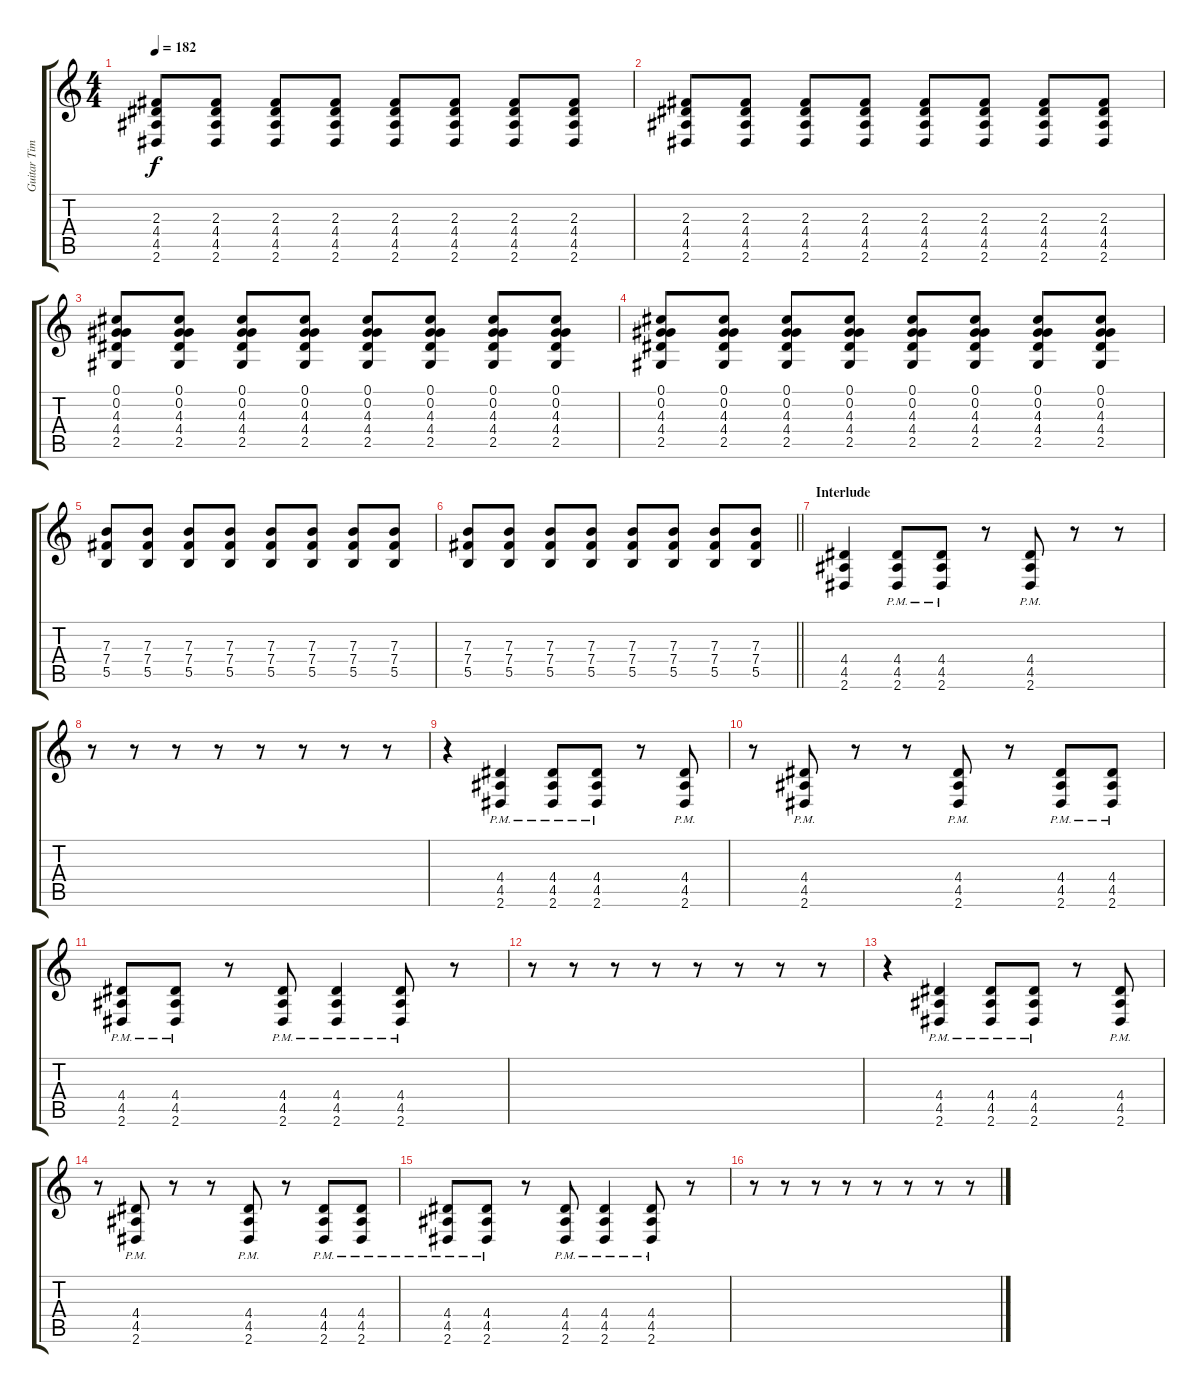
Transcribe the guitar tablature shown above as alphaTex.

\track ("Guitar Tim Hillier-Brook" "Guitar Tim") {instrument distortionguitar}
\staff {score tabs}
\tuning (Db4 Ab3 E3 B2 Gb2 Db2) {hide}
\ts (4 4)
\tempo 182
\clef g2
\ks c
(2.3 4.4 4.5 2.6).8{dy f} (2.3 4.4 4.5 2.6).8 (2.3 4.4 4.5 2.6).8 (2.3 4.4 4.5 2.6).8 (2.3 4.4 4.5 2.6).8 (2.3 4.4 4.5 2.6).8 (2.3 4.4 4.5 2.6).8 (2.3 4.4 4.5 2.6).8 |
(2.3 4.4 4.5 2.6).8 (2.3 4.4 4.5 2.6).8 (2.3 4.4 4.5 2.6).8 (2.3 4.4 4.5 2.6).8 (2.3 4.4 4.5 2.6).8 (2.3 4.4 4.5 2.6).8 (2.3 4.4 4.5 2.6).8 (2.3 4.4 4.5 2.6).8 |
(0.1 0.2 4.3 4.4 2.5).8 (0.1 0.2 4.3 4.4 2.5).8 (0.1 0.2 4.3 4.4 2.5).8 (0.1 0.2 4.3 4.4 2.5).8 (0.1 0.2 4.3 4.4 2.5).8 (0.1 0.2 4.3 4.4 2.5).8 (0.1 0.2 4.3 4.4 2.5).8 (0.1 0.2 4.3 4.4 2.5).8 |
(0.1 0.2 4.3 4.4 2.5).8 (0.1 0.2 4.3 4.4 2.5).8 (0.1 0.2 4.3 4.4 2.5).8 (0.1 0.2 4.3 4.4 2.5).8 (0.1 0.2 4.3 4.4 2.5).8 (0.1 0.2 4.3 4.4 2.5).8 (0.1 0.2 4.3 4.4 2.5).8 (0.1 0.2 4.3 4.4 2.5).8 |
(7.3 7.4 5.5).8 (7.3 7.4 5.5).8 (7.3 7.4 5.5).8 (7.3 7.4 5.5).8 (7.3 7.4 5.5).8 (7.3 7.4 5.5).8 (7.3 7.4 5.5).8 (7.3 7.4 5.5).8 |
\barLineRight lightlight
(7.3 7.4 5.5).8 (7.3 7.4 5.5).8 (7.3 7.4 5.5).8 (7.3 7.4 5.5).8 (7.3 7.4 5.5).8 (7.3 7.4 5.5).8 (7.3 7.4 5.5).8 (7.3 7.4 5.5).8 |
\section ("" "Interlude")
(4.4 4.5 2.6).4 (4.4{pm} 4.5{pm} 2.6{pm}).8 (4.4{pm} 4.5{pm} 2.6{pm}).8 r.8 (4.4{pm} 4.5{pm} 2.6{pm}).8 r.8 r.8 |
r.8 r.8 r.8 r.8 r.8 r.8 r.8 r.8 |
r.4 (4.4{pm} 4.5{pm} 2.6{pm}).4 (4.4{pm} 4.5{pm} 2.6{pm}).8 (4.4{pm} 4.5{pm} 2.6{pm}).8 r.8 (4.4{pm} 4.5{pm} 2.6{pm}).8 |
r.8 (4.4{pm} 4.5{pm} 2.6{pm}).8 r.8 r.8 (4.4{pm} 4.5{pm} 2.6{pm}).8 r.8 (4.4{pm} 4.5{pm} 2.6{pm}).8 (4.4{pm} 4.5{pm} 2.6{pm}).8 |
(4.4{pm} 4.5{pm} 2.6{pm}).8 (4.4{pm} 4.5{pm} 2.6{pm}).8 r.8 (4.4{pm} 4.5{pm} 2.6{pm}).8 (4.4{pm} 4.5{pm} 2.6{pm}).4 (4.4{pm} 4.5{pm} 2.6{pm}).8 r.8 |
r.8 r.8 r.8 r.8 r.8 r.8 r.8 r.8 |
r.4 (4.4{pm} 4.5{pm} 2.6{pm}).4 (4.4{pm} 4.5{pm} 2.6{pm}).8 (4.4{pm} 4.5{pm} 2.6{pm}).8 r.8 (4.4{pm} 4.5{pm} 2.6{pm}).8 |
r.8 (4.4{pm} 4.5{pm} 2.6{pm}).8 r.8 r.8 (4.4{pm} 4.5{pm} 2.6{pm}).8 r.8 (4.4{pm} 4.5{pm} 2.6{pm}).8 (4.4{pm} 4.5{pm} 2.6{pm}).8 |
(4.4{pm} 4.5{pm} 2.6{pm}).8 (4.4{pm} 4.5{pm} 2.6{pm}).8 r.8 (4.4{pm} 4.5{pm} 2.6{pm}).8 (4.4{pm} 4.5{pm} 2.6{pm}).4 (4.4{pm} 4.5{pm} 2.6{pm}).8 r.8 |
r.8 r.8 r.8 r.8 r.8 r.8 r.8 r.8
